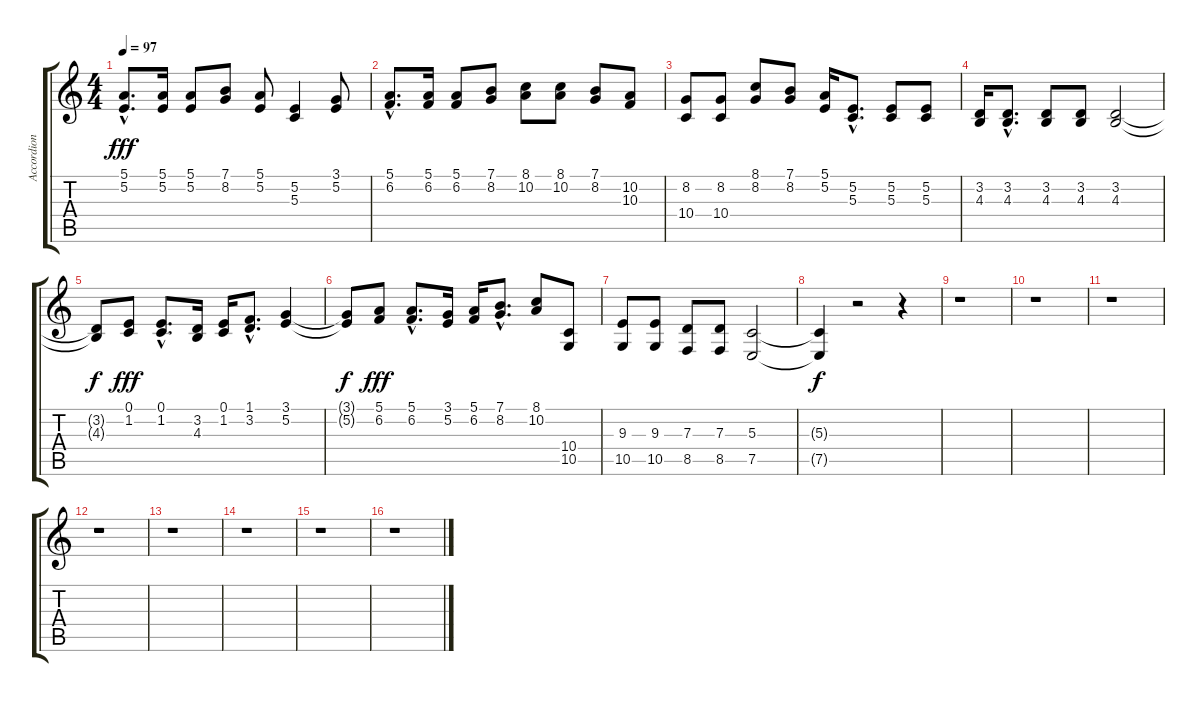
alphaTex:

\track ("Accordion" "Accordion") {instrument tangoaccordion}
\staff {score tabs}
\tuning (E4 B3 G3 D3 A2 E2) {hide}
\ts (4 4)
\tempo 97
\clef g2
\ks c
(5.1{hac} 5.2{hac}).8{d dy fff} (5.1 5.2).16 (5.1 5.2).8 (7.1 8.2).8 (5.1 5.2).8 (5.2 5.3).4 (3.1 5.2).8 |
(5.1{hac} 6.2{hac}).8{d} (5.1 6.2).16 (5.1 6.2).8 (7.1 8.2).8 (8.1 10.2).8 (8.1 10.2).8 (7.1 8.2).8 (10.2 10.3).8 |
(8.2 10.4).8 (8.2 10.4).8 (8.1 8.2).8 (7.1 8.2).8 (5.1 5.2).16 (5.2{hac} 5.3{hac}).8{d} (5.2 5.3).8 (5.2 5.3).8 |
(3.2 4.3).16 (3.2{hac} 4.3{hac}).8{d} (3.2 4.3).8 (3.2 4.3).8 (3.2 4.3).2 |
(3.2{t} 4.3{t}).8{dy f} (0.1 1.2).8{dy fff} (0.1{hac} 1.2{hac}).8{d} (3.2 4.3).16 (0.1 1.2).16 (1.1{hac} 3.2{hac}).8{d} (3.1 5.2).4 |
(3.1{t} 5.2{t}).8{dy f} (5.1 6.2).8{dy fff} (5.1{hac} 6.2{hac}).8{d} (3.1 5.2).16 (5.1 6.2).16 (7.1{hac} 8.2{hac}).8{d} (8.1 10.2).8 (10.4 10.5).8 |
(9.3 10.5).8 (9.3 10.5).8 (7.3 8.5).8 (7.3 8.5).8 (5.3 7.5).2 |
(5.3{t} 7.5{t}).4{dy f} r.2 r.4 |
r.1 |
r.1 |
r.1 |
r.1 |
r.1 |
r.1 |
r.1 |
r.1
